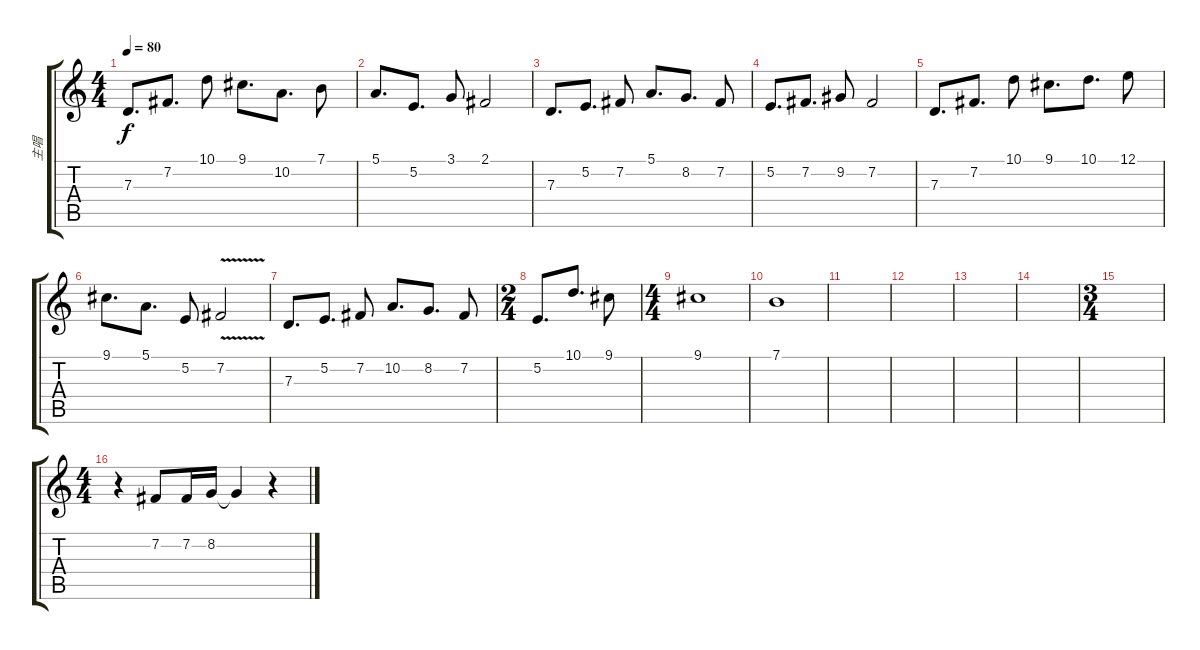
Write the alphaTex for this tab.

\track ("主唱" "主唱") {instrument altosax}
\staff {score tabs}
\tuning (E4 B3 G3 D3 A2 E2) {hide}
\ts (4 4)
\tempo 80
\clef g2
\ks c
7.3.8{d dy f} 7.2.8{d} 10.1.8 9.1.8{d} 10.2.8{d} 7.1.8 |
5.1.8{d} 5.2.8{d} 3.1.8 2.1.2 |
7.3.8{d} 5.2.8{d} 7.2.8 5.1.8{d} 8.2.8{d} 7.2.8 |
5.2.8{d} 7.2.8{d} 9.2.8 7.2.2 |
7.3.8{d} 7.2.8{d} 10.1.8 9.1.8{d} 10.1.8{d} 12.1.8 |
9.1.8{d} 5.1.8{d} 5.2.8 7.2{v}.2 |
7.3.8{d} 5.2.8{d} 7.2.8 10.2.8{d} 8.2.8{d} 7.2.8 |
\ts (2 4)
5.2.8{d} 10.1.8{d} 9.1.8 |
\ts (4 4)
9.1.1 |
7.1.1 |
|
|
|
|
\ts (3 4)
|
\ts (4 4)
r.4 7.2.8 7.2.16 8.2.16 8.2{t}.4 r.4
